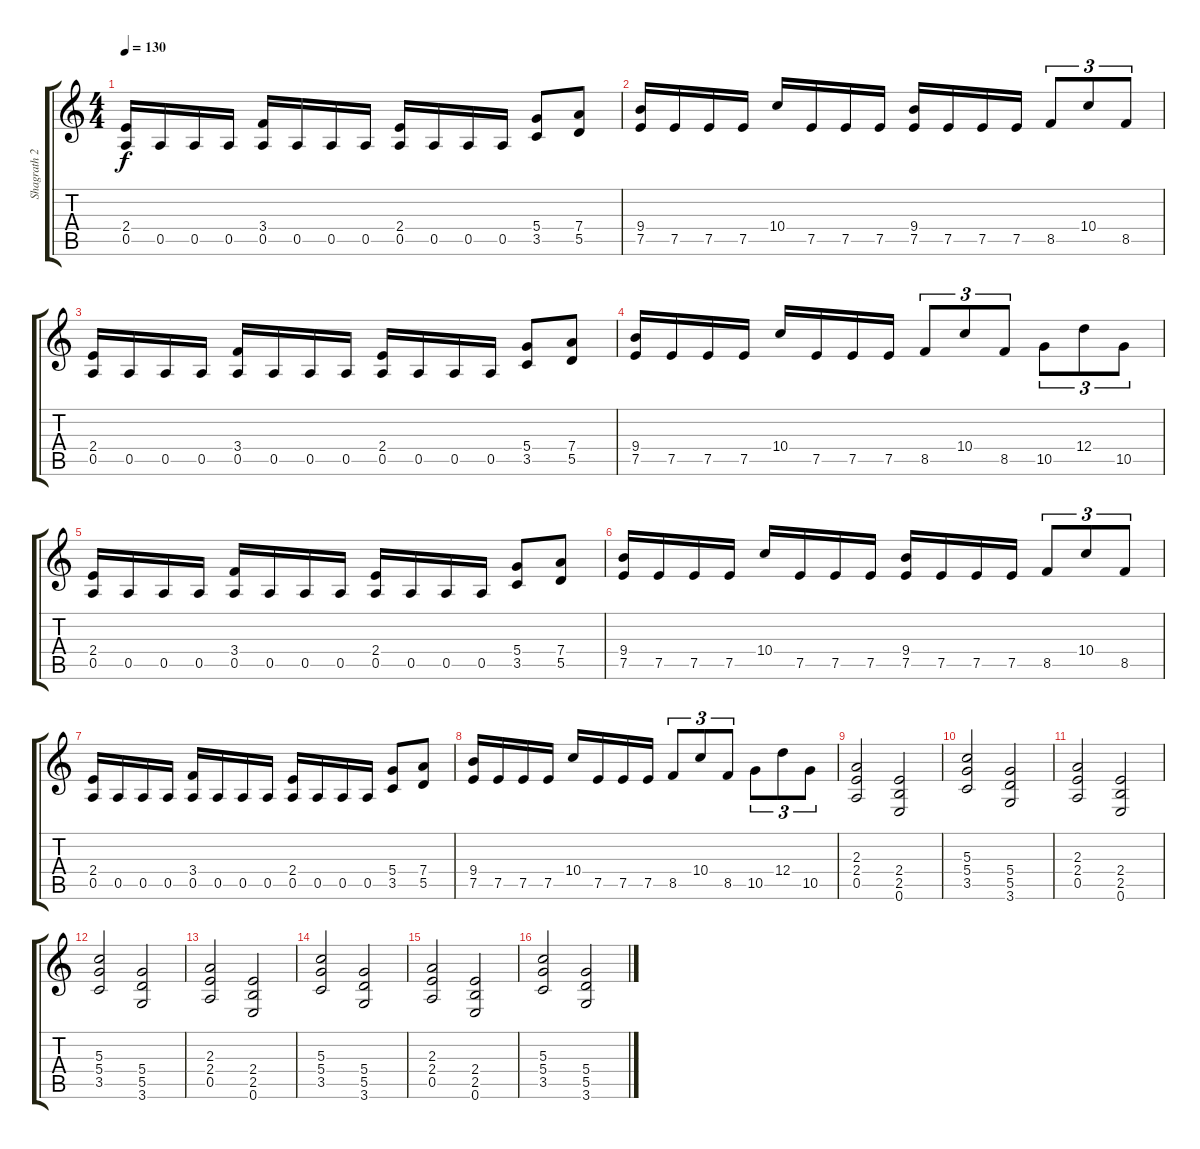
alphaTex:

\track ("Shagrath 2" "Shagrath 2") {instrument overdrivenguitar}
\staff {score tabs}
\tuning (E4 B3 G3 D3 A2 E2) {hide}
\ts (4 4)
\tempo 130
\clef g2
\ks c
(2.4 0.5).16{dy f} 0.5.16 0.5.16 0.5.16 (3.4 0.5).16 0.5.16 0.5.16 0.5.16 (2.4 0.5).16 0.5.16 0.5.16 0.5.16 (5.4 3.5).8 (7.4 5.5).8 |
(9.4 7.5).16 7.5.16 7.5.16 7.5.16 10.4.16 7.5.16 7.5.16 7.5.16 (9.4 7.5).16 7.5.16 7.5.16 7.5.16 8.5.8{tu (3 2)} 10.4.8{tu (3 2)} 8.5.8{tu (3 2)} |
(2.4 0.5).16 0.5.16 0.5.16 0.5.16 (3.4 0.5).16 0.5.16 0.5.16 0.5.16 (2.4 0.5).16 0.5.16 0.5.16 0.5.16 (5.4 3.5).8 (7.4 5.5).8 |
(9.4 7.5).16 7.5.16 7.5.16 7.5.16 10.4.16 7.5.16 7.5.16 7.5.16 8.5.8{tu (3 2)} 10.4.8{tu (3 2)} 8.5.8{tu (3 2)} 10.5.8{tu (3 2)} 12.4.8{tu (3 2)} 10.5.8{tu (3 2)} |
(2.4 0.5).16 0.5.16 0.5.16 0.5.16 (3.4 0.5).16 0.5.16 0.5.16 0.5.16 (2.4 0.5).16 0.5.16 0.5.16 0.5.16 (5.4 3.5).8 (7.4 5.5).8 |
(9.4 7.5).16 7.5.16 7.5.16 7.5.16 10.4.16 7.5.16 7.5.16 7.5.16 (9.4 7.5).16 7.5.16 7.5.16 7.5.16 8.5.8{tu (3 2)} 10.4.8{tu (3 2)} 8.5.8{tu (3 2)} |
(2.4 0.5).16 0.5.16 0.5.16 0.5.16 (3.4 0.5).16 0.5.16 0.5.16 0.5.16 (2.4 0.5).16 0.5.16 0.5.16 0.5.16 (5.4 3.5).8 (7.4 5.5).8 |
(9.4 7.5).16 7.5.16 7.5.16 7.5.16 10.4.16 7.5.16 7.5.16 7.5.16 8.5.8{tu (3 2)} 10.4.8{tu (3 2)} 8.5.8{tu (3 2)} 10.5.8{tu (3 2)} 12.4.8{tu (3 2)} 10.5.8{tu (3 2)} |
(2.3 2.4 0.5).2 (2.4 2.5 0.6).2 |
(5.3 5.4 3.5).2 (5.4 5.5 3.6).2 |
(2.3 2.4 0.5).2 (2.4 2.5 0.6).2 |
(5.3 5.4 3.5).2 (5.4 5.5 3.6).2 |
(2.3 2.4 0.5).2 (2.4 2.5 0.6).2 |
(5.3 5.4 3.5).2 (5.4 5.5 3.6).2 |
(2.3 2.4 0.5).2 (2.4 2.5 0.6).2 |
(5.3 5.4 3.5).2 (5.4 5.5 3.6).2
